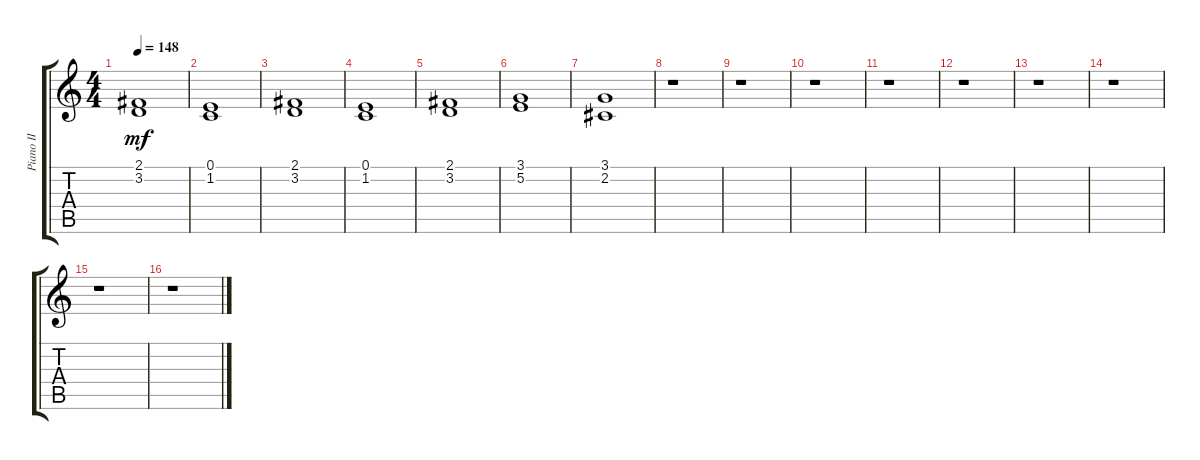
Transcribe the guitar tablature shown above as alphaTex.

\track ("Piano II" "Piano II") {instrument stringensemble2}
\staff {score tabs}
\tuning (E4 B3 G3 D3 A2 E2) {hide}
\ts (4 4)
\tempo 148
\clef g2
\ks c
(2.1 3.2).1{dy mf} |
(0.1 1.2).1 |
(2.1 3.2).1 |
(0.1 1.2).1 |
(2.1 3.2).1 |
(3.1 5.2).1 |
(3.1 2.2).1 |
r.1 |
r.1 |
r.1 |
r.1 |
r.1 |
r.1 |
r.1 |
r.1 |
r.1
